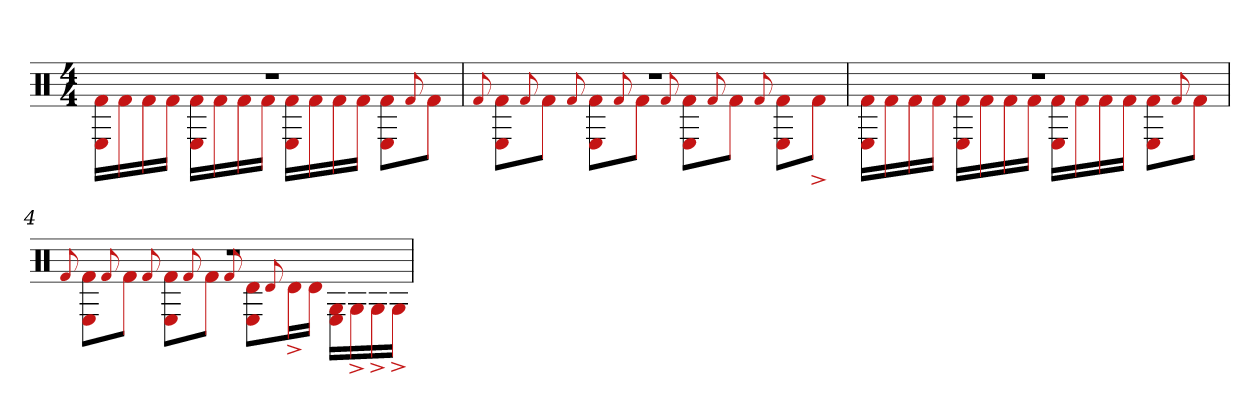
**kern
*part1
*staff1
*clefX
*k[]
*M4/4
=1
*^
1r	16f# 16ELL
.	16f#
.	16f#
.	16f#JJ
.	16f# 16ELL
.	16f#
.	16f#
.	16f#JJ
.	16E 16f#LL
.	16f#
.	16f#
.	16f#JJ
.	8E 8f#L
.	8qqf#
.	8f#J
=2	=2
.	8qqf#
1r	8f# 8EL
.	8qqf#
.	8f#J
.	8qqf#
.	8E 8f#L
.	8qqf#
.	8f#J
.	8qqf#
.	8E 8f#L
.	8qqf#
.	8f#J
.	8qqf#
.	8f# 8EL
.	8f#^J
=3	=3
1r	16f# 16ELL
.	16f#
.	16f#
.	16f#JJ
.	16f# 16ELL
.	16f#
.	16f#
.	16f#JJ
.	16f# 16ELL
.	16f#
.	16f#
.	16f#JJ
.	8f# 8EL
.	8qqf#
.	8f#J
=4	=4
.	8qqf#
1r	8E 8f#L
.	8qqf#
.	8f#J
.	8qqf#
.	8E 8f#L
.	8qqf#
.	8f#J
.	8qqf#
.	8d 8EL
.	8qqd
.	16d^L
.	16dJJ
.	16G 16ELL
.	16G^
.	16G^
.	16G^JJ
*v	*v
=
*-
